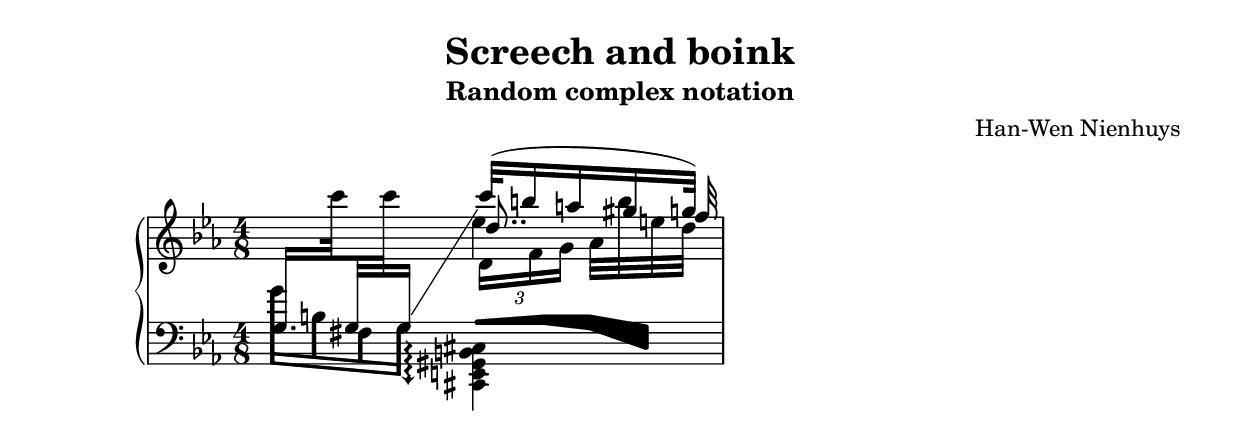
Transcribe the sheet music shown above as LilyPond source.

\version "2.3.16"
\header {
    title = "Screech and boink"
    subtitle = "Random complex notation"
    composer = "Han-Wen Nienhuys"
}

\score {
     \context PianoStaff <<
	\context Staff = up {
	    \time 4/8
	    \key c \minor


	    << {
		\revert Stem #'direction
		\change Staff = down
		\set subdivideBeams = ##t	     
		g16.[
		    \change Staff = up
		    c'''32 	\change Staff = down
		    g32 \change Staff = up
		    c'''32	\change Staff = down
		    g16]
		\change Staff = up
		\override Stem  #'direction = #1
		\set followVoice = ##t
		c'''32([ b''16 a''16 gis''16 g''32)]  } \\
	       { s4 \times 2/3 { d'16[ f' g'] } as'32[ b''32 e'' d''] } \\
	       { s4 \autoBeamOff d''8.. f''32  } \\
	       { s4 es''4 }
	   >>
	}

	\context Staff = down {
	    \clef bass
	    \key c \minor
	    \set subdivideBeams = ##f
	    \override Stem  #'french-beaming = ##t
	    \override Beam  #'thickness = #0.3
	    \override Stem  #'thickness = #4.0
	    g'16[ b16 fis16 g16]
	    << \makeClusters { 
		as16 <as b>
		<g b>
		<g cis>
	    } \\
	       {
		   \override Staff.Arpeggio  #'arpeggio-direction =#-1
		   <cis, e, gis, b, cis>4\arpeggio  }
	   >>
	}
    >>
    \midi { \tempo 8 = 60 }

    \paper {
	raggedright = ##t 

	\context {
	    \Staff
	    \consists Horizontal_bracket_engraver
	}
	
    }
}
